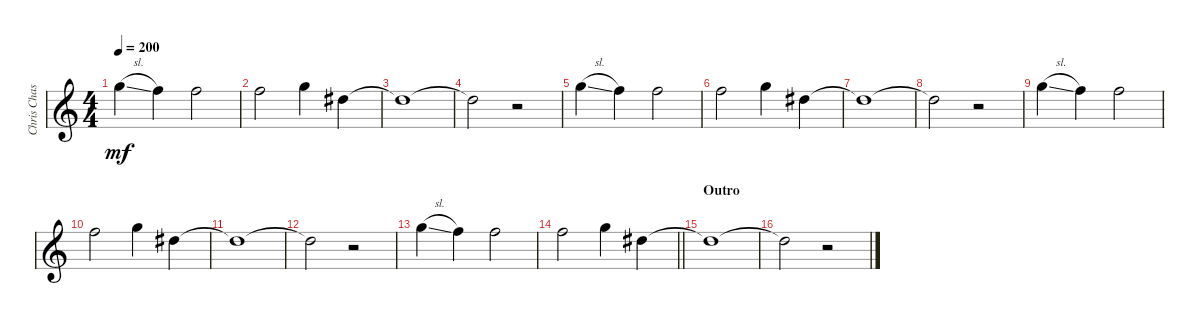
\track ("Chris Chasse - Vocals" "Chris Chas") {instrument distortionguitar}
\staff {score}
\tuning (E4 B3 G3 D3 A2 E2) {hide}
\ts (4 4)
\tempo 200
\clef g2
\ks c
8.2{sl}.4{dy mf} 6.2.4 6.2.2 |
6.2.2 8.2.4 4.2.4 |
4.2{t}.1 |
4.2{t}.2 r.2 |
8.2{sl}.4 6.2.4 6.2.2 |
6.2.2 8.2.4 4.2.4 |
4.2{t}.1 |
4.2{t}.2 r.2 |
8.2{sl}.4 6.2.4 6.2.2 |
6.2.2 8.2.4 4.2.4 |
4.2{t}.1 |
4.2{t}.2 r.2 |
8.2{sl}.4 6.2.4 6.2.2 |
\barLineRight lightlight
6.2.2 8.2.4 4.2.4 |
\section ("" "Outro")
4.2{t}.1 |
4.2{t}.2 r.2
